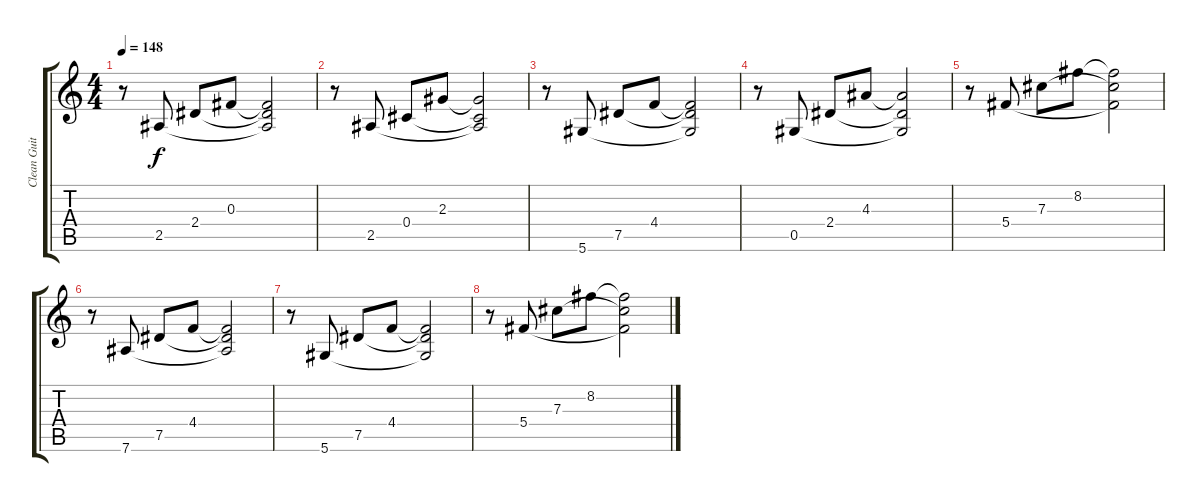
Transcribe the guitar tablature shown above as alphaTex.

\track ("Clean Guitar" "Clean Guit") {instrument electricguitarjazz}
\staff {score tabs}
\tuning (Eb4 Bb3 Gb3 Db3 Ab2 Eb2) {hide}
\ts (4 4)
\tempo 148
\clef g2
\ks c
r.8{dy f} 2.5.8 2.4.8 0.3.8 (0.3{t} 2.4{t} 2.5{t}).2 |
r.8 2.5.8 0.4.8 2.3.8 (2.3{t} 0.4{t} 2.5{t}).2 |
r.8 5.6.8 7.5.8 4.4.8 (4.4{t} 7.5{t} 5.6{t}).2 |
r.8 0.5.8 2.4.8 4.3.8 (4.3{t} 2.4{t} 0.5{t}).2 |
r.8 5.4.8 7.3.8 8.2.8 (8.2{t} 7.3{t} 5.4{t}).2 |
r.8 7.6.8 7.5.8 4.4.8 (4.4{t} 7.5{t} 7.6{t}).2 |
r.8 5.6.8 7.5.8 4.4.8 (4.4{t} 7.5{t} 5.6{t}).2 |
r.8 5.4.8 7.3.8 8.2.8 (8.2{t} 7.3{t} 5.4{t}).2
